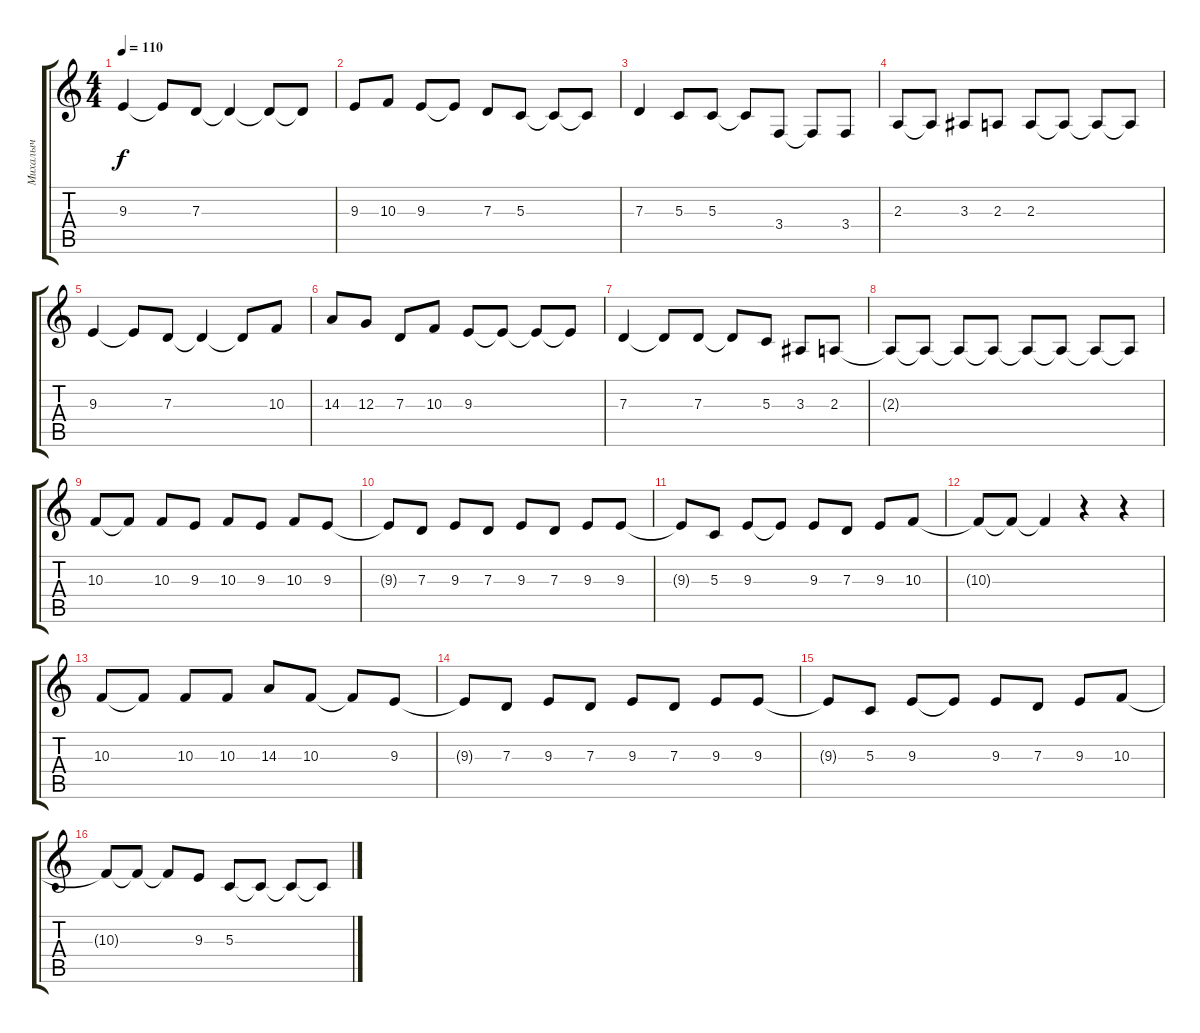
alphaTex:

\track ("Михалыч" "Михалыч") {instrument flute}
\staff {score tabs}
\tuning (E4 B3 G3 D3 A2 E2) {hide}
\ts (4 4)
\tempo 110
\clef g2
\ks c
9.3.4{dy f} 9.3{t}.8 7.3.8 7.3{t}.4 7.3{t}.8 7.3{t}.8 |
9.3.8 10.3.8 9.3.8 9.3{t}.8 7.3.8 5.3.8 5.3{t}.8 5.3{t}.8 |
7.3.4 5.3.8 5.3.8 5.3{t}.8 3.4.8 3.4{t}.8 3.4.8 |
2.3.8 2.3{t}.8 3.3.8 2.3.8 2.3.8 2.3{t}.8 2.3{t}.8 2.3{t}.8 |
9.3.4 9.3{t}.8 7.3.8 7.3{t}.4 7.3{t}.8 10.3.8 |
14.3.8 12.3.8 7.3.8 10.3.8 9.3.8 9.3{t}.8 9.3{t}.8 9.3{t}.8 |
7.3.4 7.3{t}.8 7.3.8 7.3{t}.8 5.3.8 3.3.8 2.3.8 |
2.3{t}.8 2.3{t}.8 2.3{t}.8 2.3{t}.8 2.3{t}.8 2.3{t}.8 2.3{t}.8 2.3{t}.8 |
10.3.8 10.3{t}.8 10.3.8 9.3.8 10.3.8 9.3.8 10.3.8 9.3.8 |
9.3{t}.8 7.3.8 9.3.8 7.3.8 9.3.8 7.3.8 9.3.8 9.3.8 |
9.3{t}.8 5.3.8 9.3.8 9.3{t}.8 9.3.8 7.3.8 9.3.8 10.3.8 |
10.3{t}.8 10.3{t}.8 10.3{t}.4 r.4 r.4 |
10.3.8 10.3{t}.8 10.3.8 10.3.8 14.3.8 10.3.8 10.3{t}.8 9.3.8 |
9.3{t}.8 7.3.8 9.3.8 7.3.8 9.3.8 7.3.8 9.3.8 9.3.8 |
9.3{t}.8 5.3.8 9.3.8 9.3{t}.8 9.3.8 7.3.8 9.3.8 10.3.8 |
10.3{t}.8 10.3{t}.8 10.3{t}.8 9.3.8 5.3.8 5.3{t}.8 5.3{t}.8 5.3{t}.8
